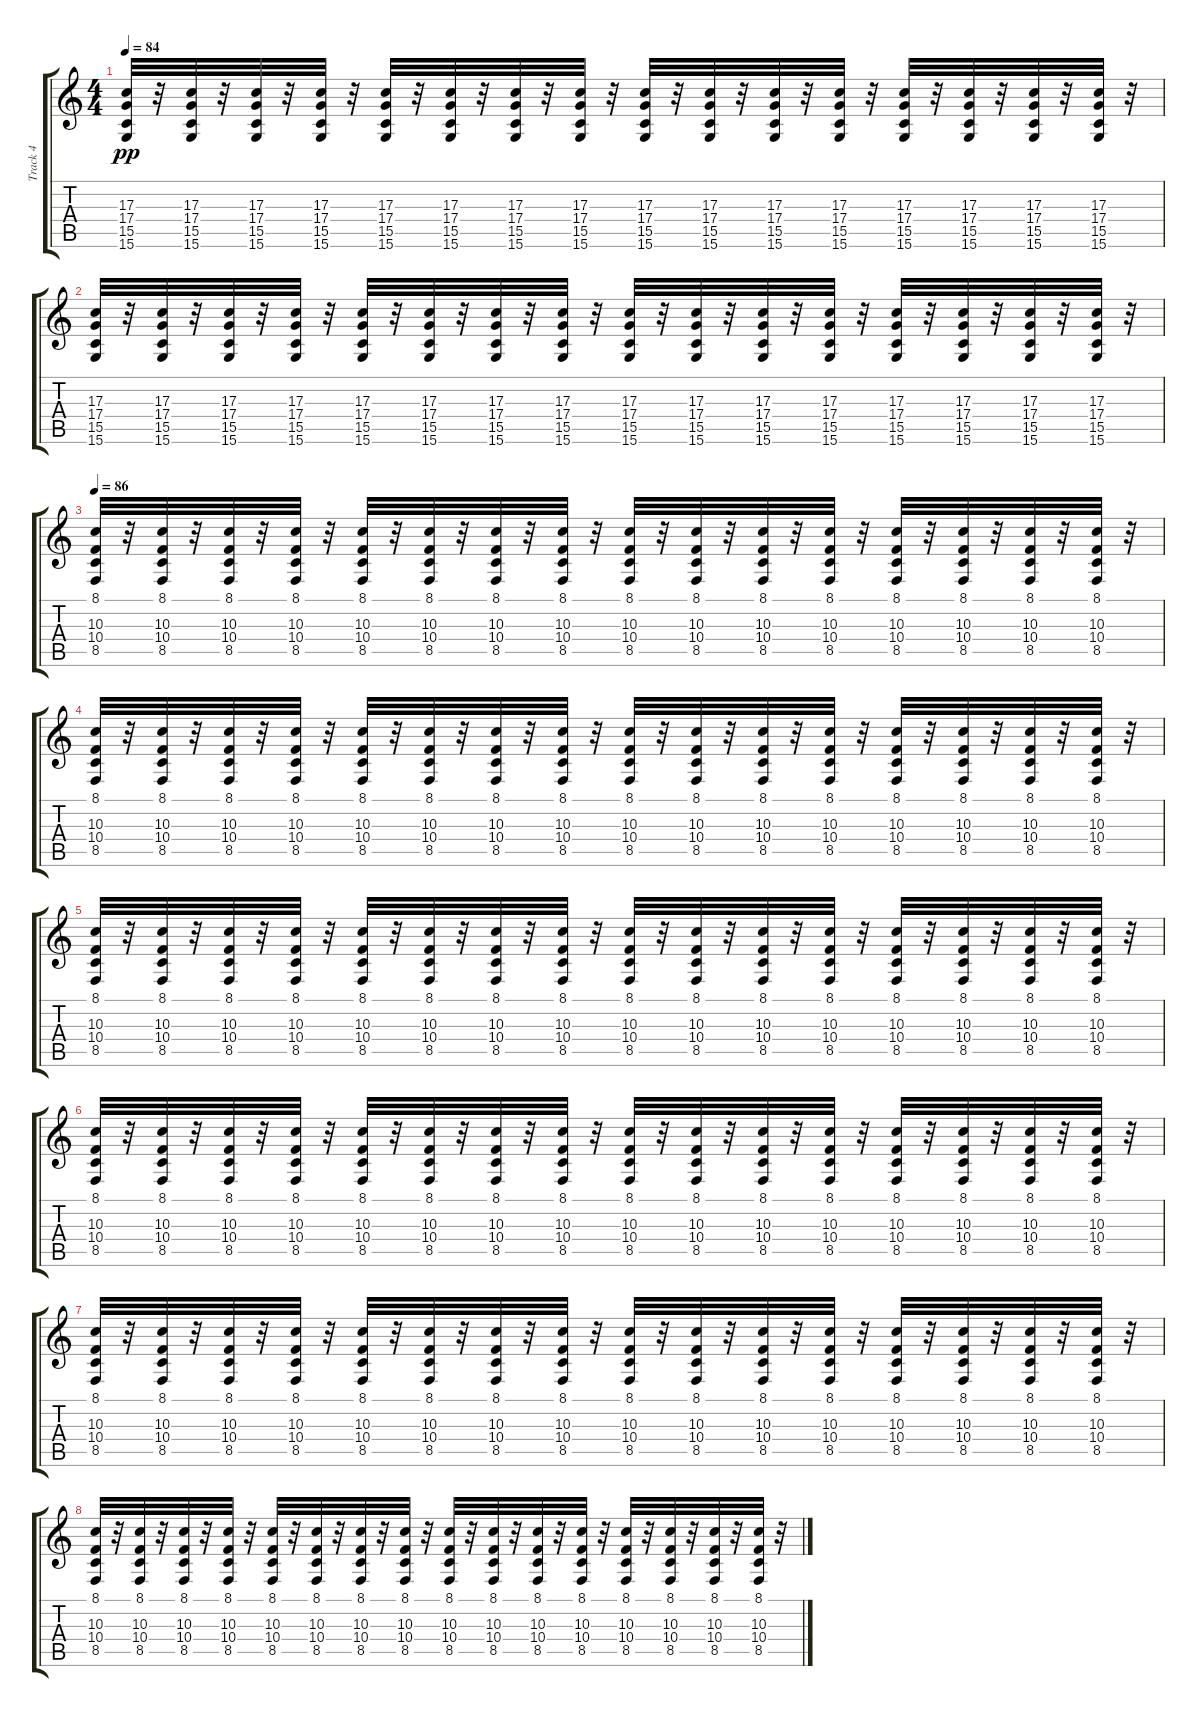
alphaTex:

\track ("Track 4" "Track 4") {instrument flute}
\staff {score tabs}
\tuning (E4 B3 G3 D3 A2 E2) {hide}
\ts (4 4)
\tempo 84
\clef g2
\ks c
(17.3 17.4 15.5 15.6).32{dy pp} r.32 (17.3 17.4 15.5 15.6).32 r.32 (17.3 17.4 15.5 15.6).32 r.32 (17.3 17.4 15.5 15.6).32 r.32 (17.3 17.4 15.5 15.6).32 r.32 (17.3 17.4 15.5 15.6).32 r.32 (17.3 17.4 15.5 15.6).32 r.32 (17.3 17.4 15.5 15.6).32 r.32 (17.3 17.4 15.5 15.6).32 r.32 (17.3 17.4 15.5 15.6).32 r.32 (17.3 17.4 15.5 15.6).32 r.32 (17.3 17.4 15.5 15.6).32 r.32 (17.3 17.4 15.5 15.6).32 r.32 (17.3 17.4 15.5 15.6).32 r.32 (17.3 17.4 15.5 15.6).32 r.32 (17.3 17.4 15.5 15.6).32 r.32 |
(17.3 17.4 15.5 15.6).32 r.32 (17.3 17.4 15.5 15.6).32 r.32 (17.3 17.4 15.5 15.6).32 r.32 (17.3 17.4 15.5 15.6).32 r.32 (17.3 17.4 15.5 15.6).32 r.32 (17.3 17.4 15.5 15.6).32 r.32 (17.3 17.4 15.5 15.6).32 r.32 (17.3 17.4 15.5 15.6).32 r.32 (17.3 17.4 15.5 15.6).32 r.32 (17.3 17.4 15.5 15.6).32 r.32 (17.3 17.4 15.5 15.6).32 r.32 (17.3 17.4 15.5 15.6).32 r.32 (17.3 17.4 15.5 15.6).32 r.32 (17.3 17.4 15.5 15.6).32 r.32 (17.3 17.4 15.5 15.6).32 r.32 (17.3 17.4 15.5 15.6).32 r.32 |
\tempo 86
(8.1 10.3 10.4 8.5).32 r.32 (8.1 10.3 10.4 8.5).32 r.32 (8.1 10.3 10.4 8.5).32 r.32 (8.1 10.3 10.4 8.5).32 r.32 (8.1 10.3 10.4 8.5).32 r.32 (8.1 10.3 10.4 8.5).32 r.32 (8.1 10.3 10.4 8.5).32 r.32 (8.1 10.3 10.4 8.5).32 r.32 (8.1 10.3 10.4 8.5).32 r.32 (8.1 10.3 10.4 8.5).32 r.32 (8.1 10.3 10.4 8.5).32 r.32 (8.1 10.3 10.4 8.5).32 r.32 (8.1 10.3 10.4 8.5).32 r.32 (8.1 10.3 10.4 8.5).32 r.32 (8.1 10.3 10.4 8.5).32 r.32 (8.1 10.3 10.4 8.5).32 r.32 |
(8.1 10.3 10.4 8.5).32 r.32 (8.1 10.3 10.4 8.5).32 r.32 (8.1 10.3 10.4 8.5).32 r.32 (8.1 10.3 10.4 8.5).32 r.32 (8.1 10.3 10.4 8.5).32 r.32 (8.1 10.3 10.4 8.5).32 r.32 (8.1 10.3 10.4 8.5).32 r.32 (8.1 10.3 10.4 8.5).32 r.32 (8.1 10.3 10.4 8.5).32 r.32 (8.1 10.3 10.4 8.5).32 r.32 (8.1 10.3 10.4 8.5).32 r.32 (8.1 10.3 10.4 8.5).32 r.32 (8.1 10.3 10.4 8.5).32 r.32 (8.1 10.3 10.4 8.5).32 r.32 (8.1 10.3 10.4 8.5).32 r.32 (8.1 10.3 10.4 8.5).32 r.32 |
(8.1 10.3 10.4 8.5).32 r.32 (8.1 10.3 10.4 8.5).32 r.32 (8.1 10.3 10.4 8.5).32 r.32 (8.1 10.3 10.4 8.5).32 r.32 (8.1 10.3 10.4 8.5).32 r.32 (8.1 10.3 10.4 8.5).32 r.32 (8.1 10.3 10.4 8.5).32 r.32 (8.1 10.3 10.4 8.5).32 r.32 (8.1 10.3 10.4 8.5).32 r.32 (8.1 10.3 10.4 8.5).32 r.32 (8.1 10.3 10.4 8.5).32 r.32 (8.1 10.3 10.4 8.5).32 r.32 (8.1 10.3 10.4 8.5).32 r.32 (8.1 10.3 10.4 8.5).32 r.32 (8.1 10.3 10.4 8.5).32 r.32 (8.1 10.3 10.4 8.5).32 r.32 |
(8.1 10.3 10.4 8.5).32 r.32 (8.1 10.3 10.4 8.5).32 r.32 (8.1 10.3 10.4 8.5).32 r.32 (8.1 10.3 10.4 8.5).32 r.32 (8.1 10.3 10.4 8.5).32 r.32 (8.1 10.3 10.4 8.5).32 r.32 (8.1 10.3 10.4 8.5).32 r.32 (8.1 10.3 10.4 8.5).32 r.32 (8.1 10.3 10.4 8.5).32 r.32 (8.1 10.3 10.4 8.5).32 r.32 (8.1 10.3 10.4 8.5).32 r.32 (8.1 10.3 10.4 8.5).32 r.32 (8.1 10.3 10.4 8.5).32 r.32 (8.1 10.3 10.4 8.5).32 r.32 (8.1 10.3 10.4 8.5).32 r.32 (8.1 10.3 10.4 8.5).32 r.32 |
(8.1 10.3 10.4 8.5).32 r.32 (8.1 10.3 10.4 8.5).32 r.32 (8.1 10.3 10.4 8.5).32 r.32 (8.1 10.3 10.4 8.5).32 r.32 (8.1 10.3 10.4 8.5).32 r.32 (8.1 10.3 10.4 8.5).32 r.32 (8.1 10.3 10.4 8.5).32 r.32 (8.1 10.3 10.4 8.5).32 r.32 (8.1 10.3 10.4 8.5).32 r.32 (8.1 10.3 10.4 8.5).32 r.32 (8.1 10.3 10.4 8.5).32 r.32 (8.1 10.3 10.4 8.5).32 r.32 (8.1 10.3 10.4 8.5).32 r.32 (8.1 10.3 10.4 8.5).32 r.32 (8.1 10.3 10.4 8.5).32 r.32 (8.1 10.3 10.4 8.5).32 r.32 |
(8.1 10.3 10.4 8.5).32 r.32 (8.1 10.3 10.4 8.5).32 r.32 (8.1 10.3 10.4 8.5).32 r.32 (8.1 10.3 10.4 8.5).32 r.32 (8.1 10.3 10.4 8.5).32 r.32 (8.1 10.3 10.4 8.5).32 r.32 (8.1 10.3 10.4 8.5).32 r.32 (8.1 10.3 10.4 8.5).32 r.32 (8.1 10.3 10.4 8.5).32 r.32 (8.1 10.3 10.4 8.5).32 r.32 (8.1 10.3 10.4 8.5).32 r.32 (8.1 10.3 10.4 8.5).32 r.32 (8.1 10.3 10.4 8.5).32 r.32 (8.1 10.3 10.4 8.5).32 r.32 (8.1 10.3 10.4 8.5).32 r.32 (8.1 10.3 10.4 8.5).32 r.32
